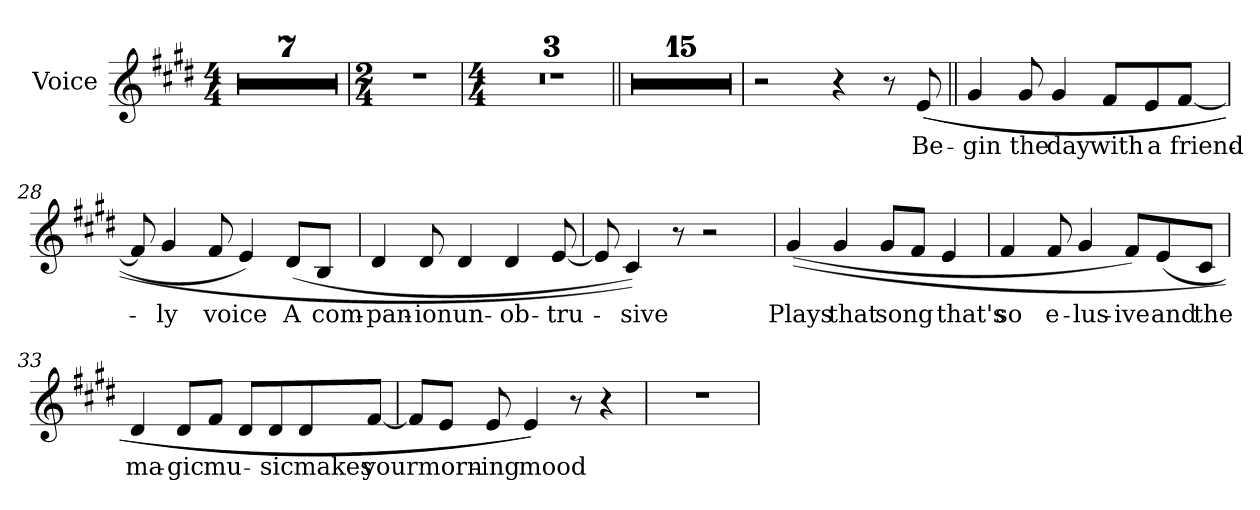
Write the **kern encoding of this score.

**kern	**text
*part1	*part1
*staff1	*staff1
*I"Voice	*
*I'Voice	*
!!LO:PB:g=z
*clefG2	*
*k[f#c#g#d#]	*
*E:	*
*M4/4	*
=	=
1r;<	.
=1	=1
1r	.
=2	=2
1r	.
=3	=3
1r	.
=4	=4
1r	.
=5	=5
1r	.
=6	=6
1r	.
=7	=7
*M2/4	*
!LO:N:vis=1	!
2r	.
=8	=8
*M4/4	*
1r	.
=9	=9
1r	.
!!LO:LB:g=z
=10	=10
1r	.
=11||	=11||
1r	.
=12	=12
1r	.
=13	=13
1r	.
=14	=14
1r	.
=15	=15
1r	.
=16	=16
1r	.
=17	=17
1r	.
=18	=18
1r	.
!!LO:LB:g=z
=19	=19
1r	.
=20	=20
1r	.
=21	=21
1r	.
=22	=22
1r	.
=23	=23
1r	.
=24	=24
1r	.
=25	=25
1r	.
=26	=26
2r	.
4r	.
8r	.
!	!LO:LY:b:color=#000000
((8ei/	Be-
!!LO:LB:g=z
=27||	=27||
!	!LO:LY:b:color=#000000
4g#i/	-gin
!	!LO:LY:b:color=#000000
8g#i/	the
!	!LO:LY:b:color=#000000
4g#i/	day
!	!LO:LY:b:color=#000000
8f#i/L	with
!	!LO:LY:b:color=#000000
8ei/	a
!	!LO:LY:b:color=#000000
[8f#i/J	friend-
=28	=28
8f#i/]	.
!	!LO:LY:b:color=#000000
4g#i/	-ly
!	!LO:LY:b:color=#000000
8f#i/	voice
4ei/)	.
!	!LO:LY:b:color=#000000
(8d#i/L	A
!	!LO:LY:b:color=#000000
8Bi/J	com-
=29	=29
!	!LO:LY:b:color=#000000
4d#i/	-pan-
!	!LO:LY:b:color=#000000
8d#i/	-ion
!	!LO:LY:b:color=#000000
4d#i/	un-
!	!LO:LY:b:color=#000000
4d#i/	-ob-
!	!LO:LY:b:color=#000000
[8ei/	-tru-
=30	=30
8ei/]	.
!	!LO:LY:b:color=#000000
4c#i/))	-sive
8r	.
2r	.
!!LO:LB:g=z
=31	=31
!	!LO:LY:b:color=#000000
((4g#i/	Plays
!	!LO:LY:b:color=#000000
4g#i/	that
!	!LO:LY:b:color=#000000
8g#i/L	song
8f#i/J	.
!	!LO:LY:b:color=#000000
4ei/	that's
=32	=32
!	!LO:LY:b:color=#000000
4f#i/	so
!	!LO:LY:b:color=#000000
8f#i/	e-
!	!LO:LY:b:color=#000000
4g#i/	-lus-
!	!LO:LY:b:color=#000000
8f#i/L)	-ive
!	!LO:LY:b:color=#000000
(8ei/	and
!	!LO:LY:b:color=#000000
8c#i/J	the
=33	=33
!	!LO:LY:b:color=#000000
4d#i/	ma-
!	!LO:LY:b:color=#000000
8d#i/L	-gic
!	!LO:LY:b:color=#000000
8f#i/J	mu-
8d#i/L	.
!	!LO:LY:b:color=#000000
8d#i/	-sic
!	!LO:LY:b:color=#000000
8d#i/	makes
!	!LO:LY:b:color=#000000
[8f#i/J	your
=34	=34
8f#i/L]	.
!	!LO:LY:b:color=#000000
8ei/J	morn-
!	!LO:LY:b:color=#000000
8ei/	-ing
!	!LO:LY:b:color=#000000
4ei/))	mood
8r	.
4r	.
!!LO:LB:g=z
=35	=35
1r	.
=	=
*-	*-
